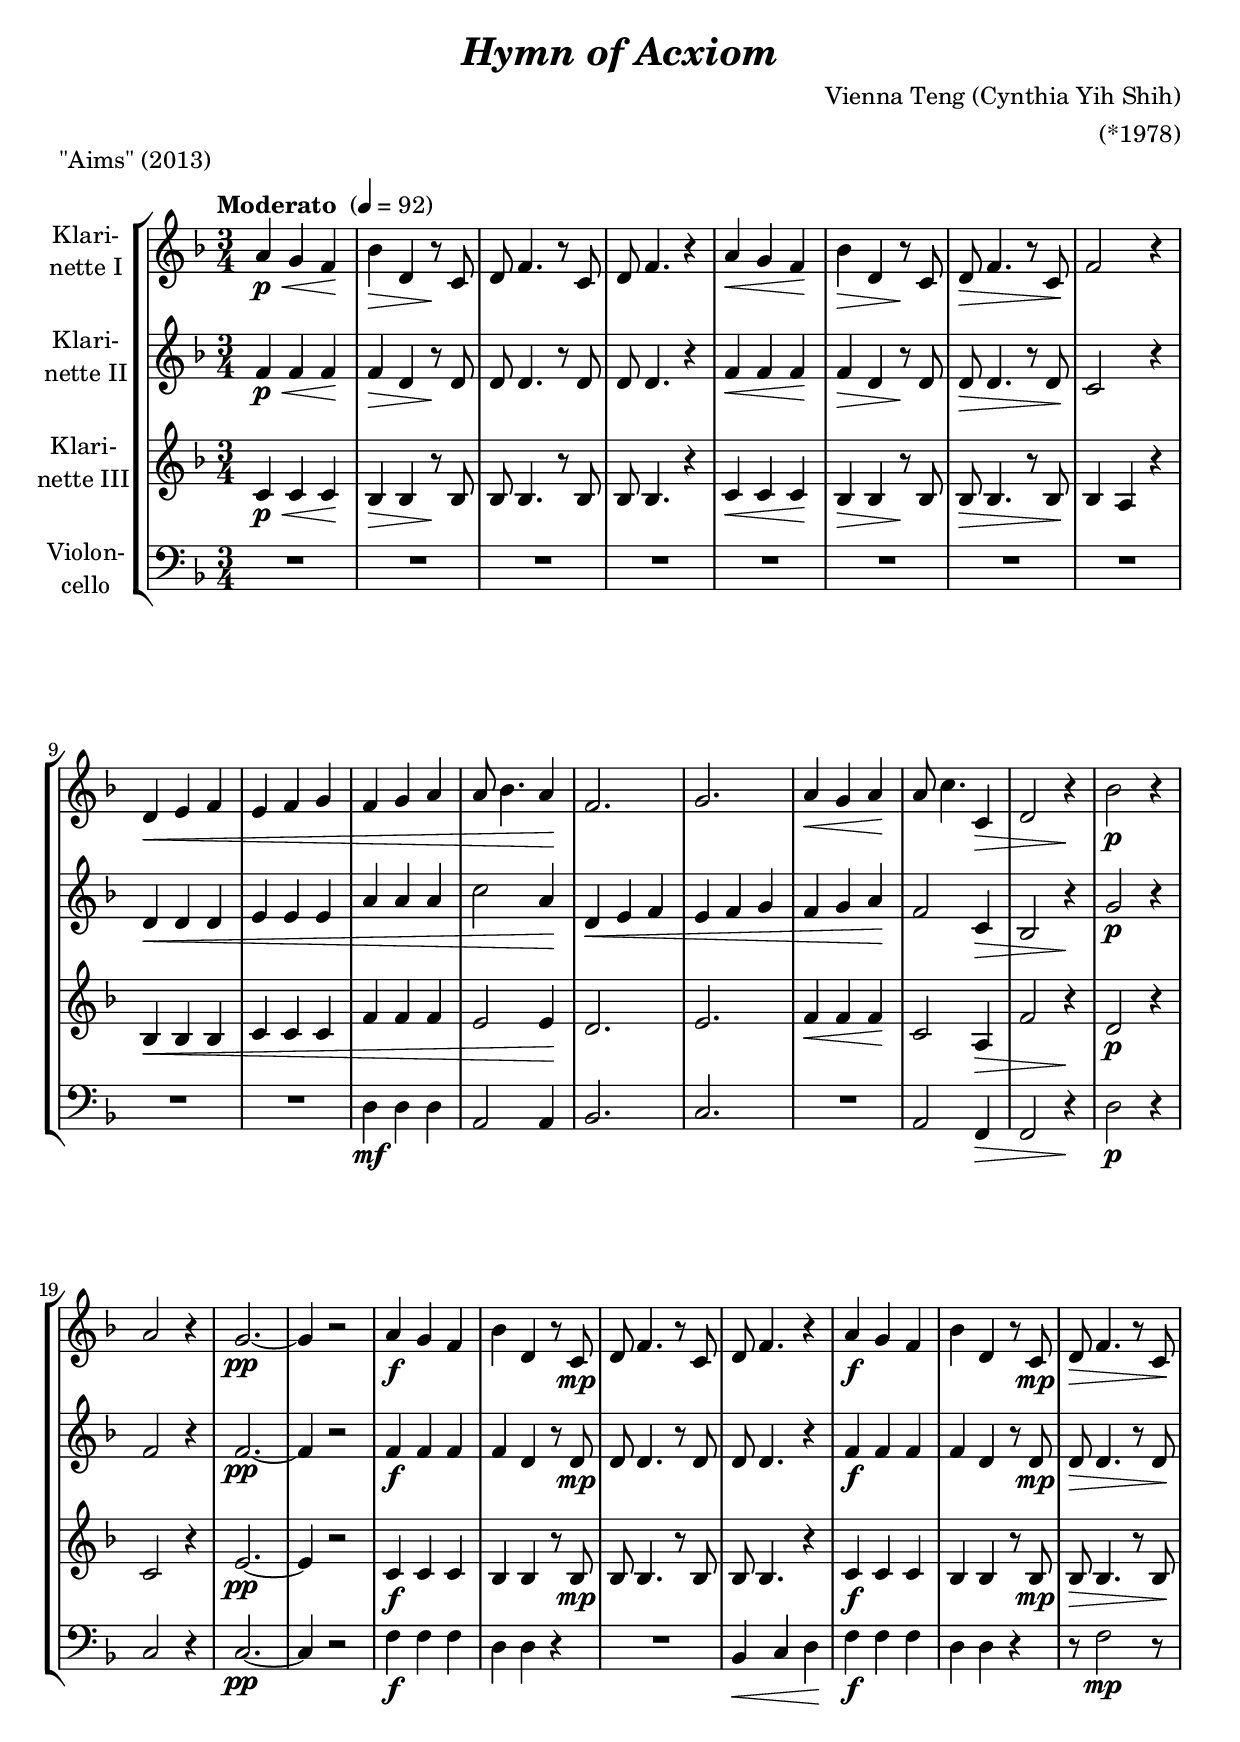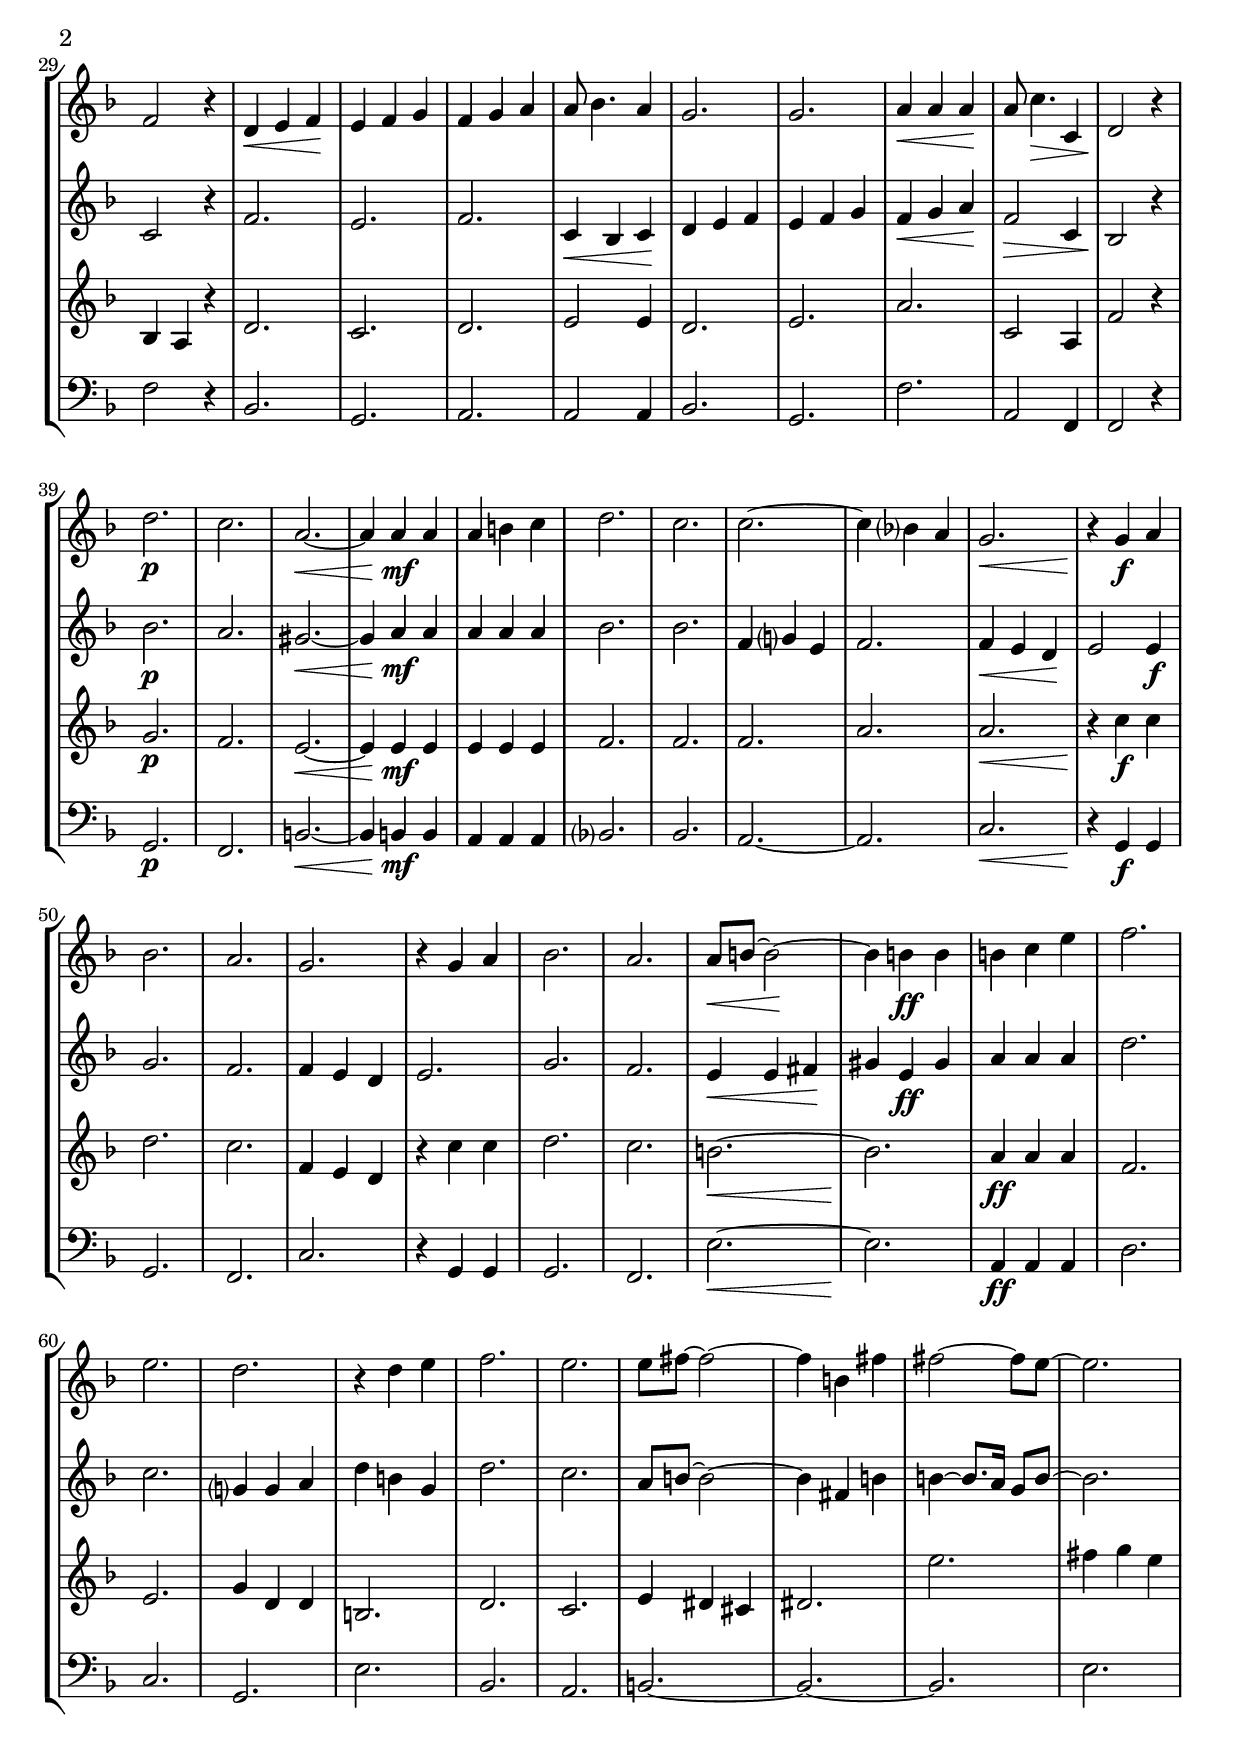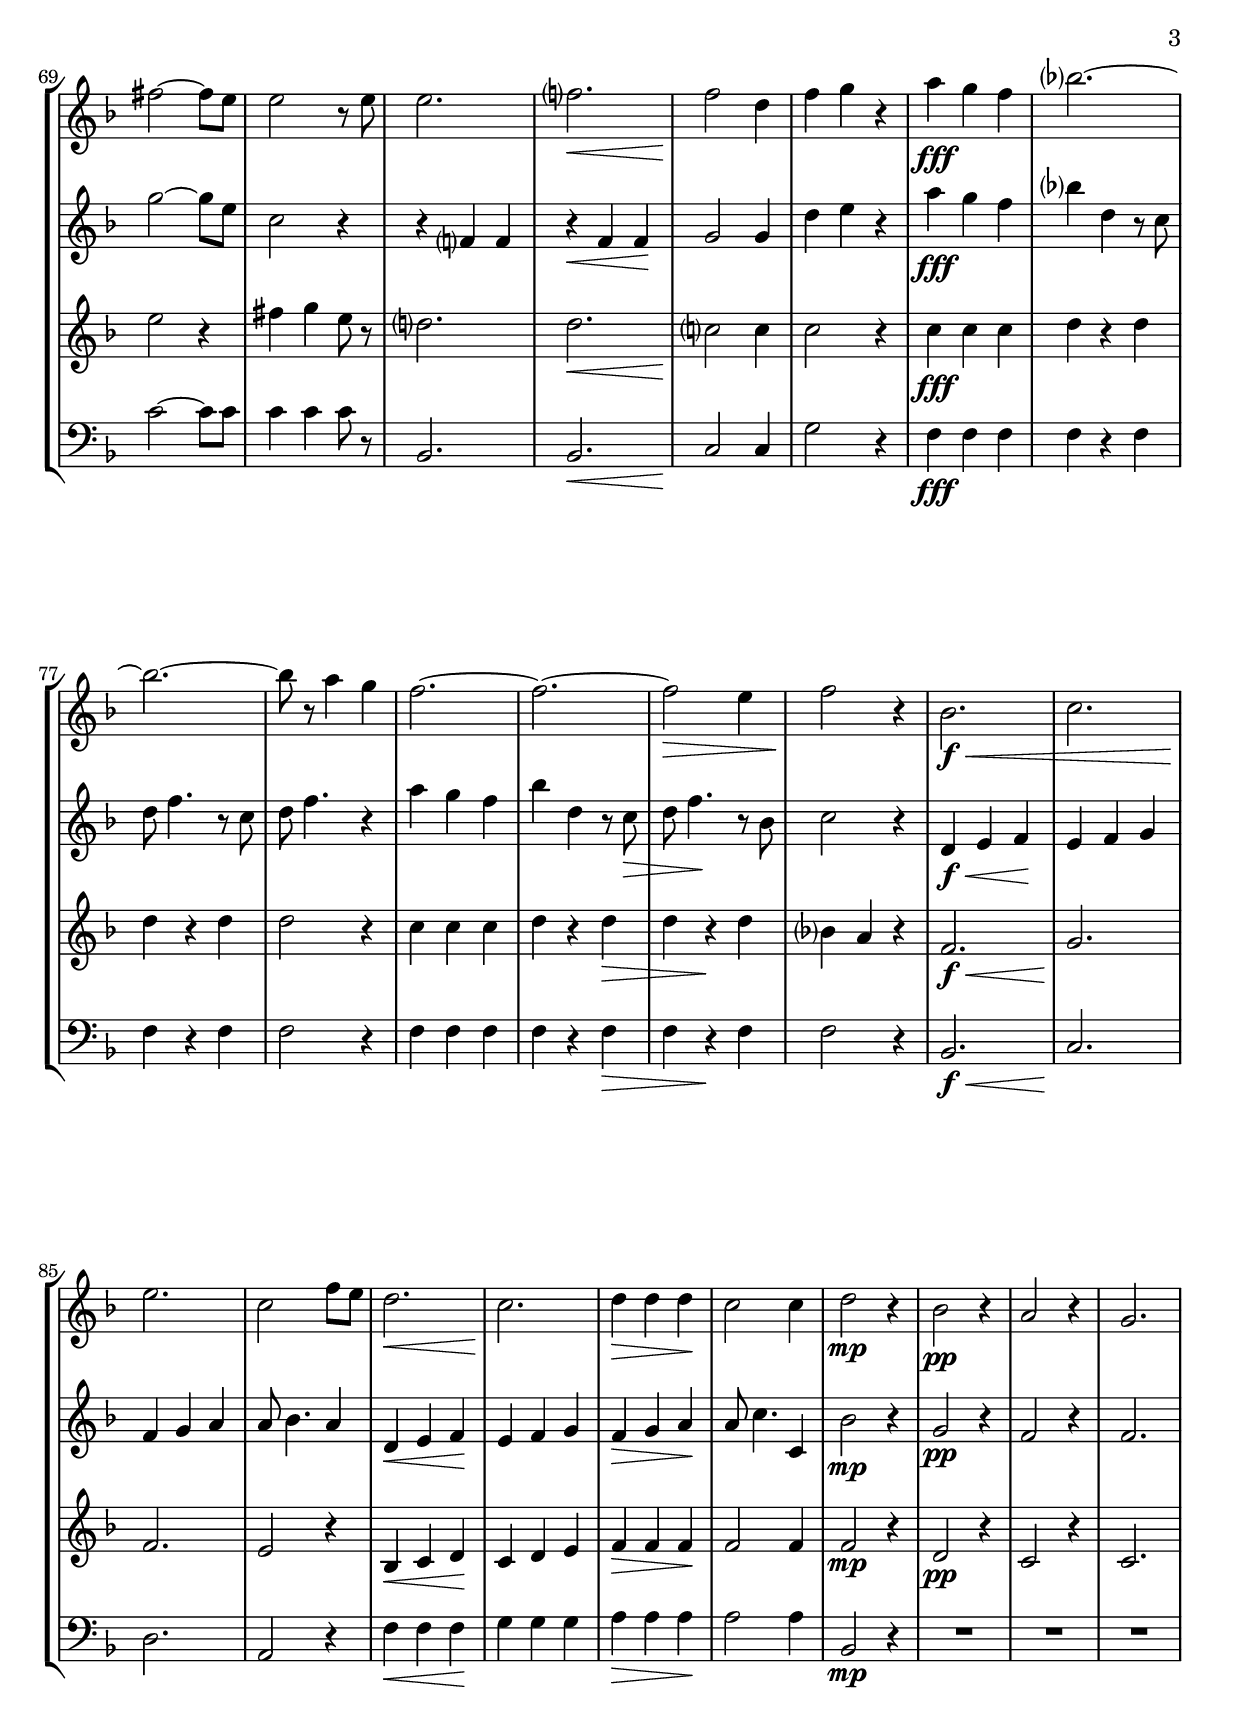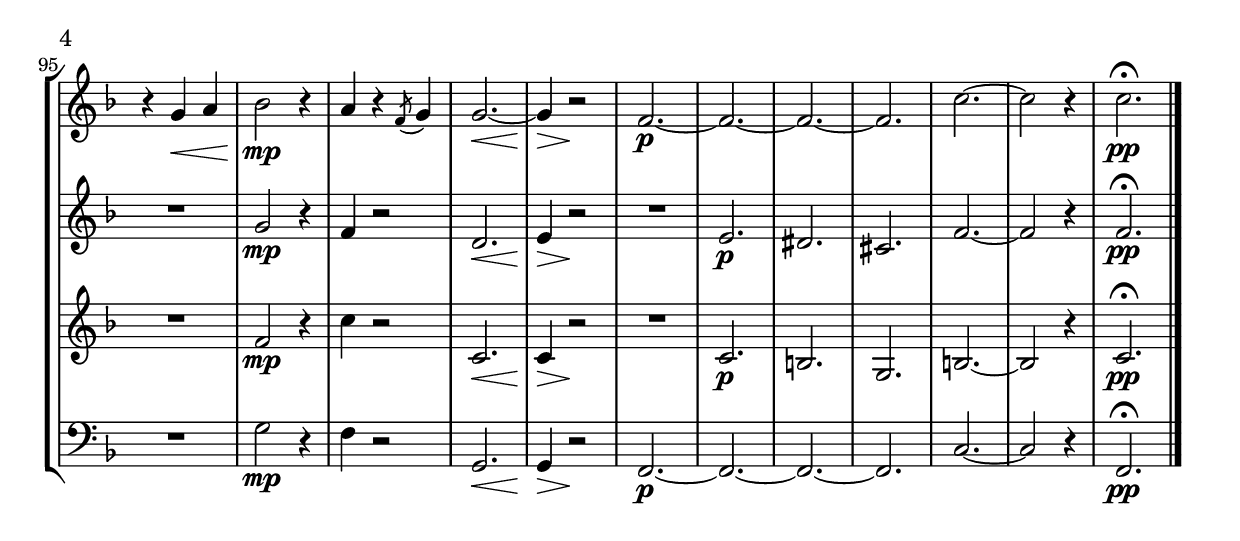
\version "2.18.2"
\include "deutsch.ly"
  
#(set-global-staff-size 21)

\header {
  title     = \markup \bold \italic "Hymn of Acxiom"
  composer  = "Vienna Teng (Cynthia Yih Shih)"
  arranger  = "(*1978)"
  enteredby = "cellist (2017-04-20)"
  piece     = "\"Aims\" (2013)"
}

voiceconsts = {
  \key f \major
  \time 3/4
  \clef "treble"
% \numericTimeSignature
  \compressFullBarRests
  % Set default beaming for all staves
  \set Timing.beamExceptions = #'()
  \set Timing.baseMoment     = #(ly:make-moment 1 4)
  \set Timing.beatStructure  = #'(1 1 1)
  \tempo "Moderato " 4=92
}

mifl = "flute"
mikl = "clarinet"
mist = "string ensemble 1"
%minstr = "accordion"
miba = "bassoon"
%miba = "electric bass (pick)"
%miba = "electric bass (finger)"
%milo = "drawbar organ"
milo = "harpsichord"

sest = \markup \italic "sempre staccato"

va = \relative c'' {
  \voiceconsts

  a4\p\< g f\!
  b\> d, r8\! c
  d f4. r8 c
  d f4. r4
  a\< g f\!
  b\> d, r8\! c
  d\> f4. r8 c\!
  f2 r4
  d\< e f
  
  e f g
  f g a
  a8 b4. a4\!
  f2.
  g
  a4\< g a\!
  a8 c4. c,4\>
  d2 r4\!
  b'2\p r4
  a2 r4
  g2.~\pp
  g4 r2

  a4\f g f
  b d, r8 c\mp
  d f4. r8 c
  d f4. r4
  a\f g f
  b d, r8 c\mp
  d8\> f4. r8 c\!
  f2 r4
  d\< e f\!

  e f g
  f g a
  a8 b4. a4
  g2.
  g
  a4\< a a\!
  a8 c4.\> c,4
  d2\! r4
  d'2.\p
  c
  a~\<
  a4 a\!\mf a

  a h c
  d2.
  c c~
  c4 b? a
  g2.\<
  r4\! g\f a
  b2.
  a
  g
  r4 g a
  b2.
  a

  a8\< h~ h2~\!
  h4 h\ff h
  h c e
  f2.
  e
  d
  r4 d e
  f2.
  e
  e8 fis~ fis2~
  fis4 h, fis'

  fis2~ fis8 e~
  e2.
  fis2~ fis8 e
  e2 r8 e
  e2.
  f?\<
  f2\! d4
  f g r
  a\fff g f
  b?2.~
  b~
  b8 r a4 g

  f2.~
  f~
  f2\> e4
  f2\! r4
  b,2.\f\<
  c
  e\!
  c2 f8 e
  d2.\<
  c\!
  d4\> d d\!
  c2 c4
  d2\mp r4
  b2\pp r4

  a2 r4
  g2.
  r4 g\< a
  b2\!\mp r4
  a r \acciaccatura f8 g4
  g2.~\<
  g4\!\> r2\!
  f2.~\p
  f~
  f~
  f
  c'~
  c2 r4
  c2.\fermata\pp \bar "|."
}

vb = \relative c' {
  \voiceconsts

  f4\p\< f f\!
  f\> d r8\! d
  d d4. r8 d
  d d4. r4
  f\< f f\!
  f\> d r8\! d
  d\> d4. r8 d\!
  c2 r4
  d\< d d
  
  e e e
  a a a
  c2 a4\!
  d,\< e f
  e f g
  f g a\!
  f2 c4\>
  b2 r4\!
  g'2\p r4
  f2 r4
  f2.~\pp
  f4 r2

  f4\f f f
  f d r8 d\mp
  d d4. r8 d
  d d4. r4
  f\f f f
  f d r8 d\mp
  d\> d4. r8 d\!
  c2 r4
  f2.
  e

  f
  c4\< b c\!
  d e f
  e f g
  f\< g a\!
  f2\> c4
  b2\! r4
  b'2.\p
  a
  gis~\<
  gis4 a\!\mf a
  a a a

  b2.
  b
  f4 g? e
  f2.
  f4\< e d\!
  e2 e4\f
  g2.
  f
  f4 e d
  e2.
  g
  f
  e4\< e fis\!

  gis e\ff gis
  a a a
  d2.
  c
  g?4 g a
  d h g
  d'2.
  c
  a8 h~ h2~
  h4 fis h

  h~ h8. a16 g8 h~
  h2.
  g'2~ g8 e
  c2 r4
  r f,? f
  r\< f f\!
  g2 g4
  d' e r
  a\fff g f
  b? d, r8 c

  d f4. r8 c
  d f4. r4
  a g f
  b d, r8 c\>
  d f4.\! r8 b,
  c2 r4
  d,\f\< e f\!
  e f g
  f g a
  a8 b4. a4

  d,\< e f\!
  e f g
  f\> g a\!
  a8 c4. c,4
  b'2\mp r4
  g2\pp r4
  f2 r4
  f2.
  R
  g2\mp r4
  f r2
  d2.\<
  e4\!\> r2\!

  R2.
  e\p
  dis
  cis
  f~
  f2 r4
  f2.\fermata\pp \bar "|."
}

vc = \relative c' {
  \voiceconsts

  c4\p\< c c\!
  b\> b r8\! b
  b b4. r8 b
  b b4. r4
  c\< c c\!
  b\> b r8\! b
  b\> b4. r8 b\!

  b4 a r
  b\< b b
  c c c
  f f f
  e2 e4\!
  d2.
  e
  f4\<f f\!
  c2 a4\>
  f'2 r4\!
  d2\p r4
  c2 r4
  e2.~\pp

  e4 r2
  c4\f c c
  b b r8 b\mp
  b b4. r8 b
  b b4. r4
  c\f c c
  b b r8 b\mp
  b\> b4. r8 b\!

  b4 a r
  d2.
  c
  d
  e2 e4
  d2.
  e
  a
  c,2 a4
  f'2 r4
  g2.\p
  f
  e~\<
  e4 e\!\mf e

  e e e
  f2.
  f
  f
  a
  a\<
  r4\! c\f c
  d2.
  c
  f,4 e d
  r c' c
  d2.
  c
  h~\<

  h\!
  a4\ff a a
  f2.
  e
  g4 d d
  h2.
  d
  c
  e4 dis cis
  dis2.
  e'
  fis4 g e
  e2 r4

  fis g e8 r
  d?2.
  d\<
  c?2\! c4
  c2 r4
  c\fff c c
  d r d
  d r d
  d2 r4
  c c c
  d r d\>
  d r\! d

  b? a r
  f2.\f\<
  g\!
  f
  e2 r4
  b\< c d\!
  c d e
  f\> f f\!
  f2 f4
  f2\mp r4
  d2\pp r4
  c2 r4
  c2.

  R
  f2\mp r4
  c' r2
  c,2.\<
  c4\!\> r2\!
  R2.
  c2.\p
  h
  g
  h~
  h2 r4
  c2.\fermata\pp \bar "|."
}

vd = \relative c {
  \voiceconsts
  \clef "bass"

  R2.*10
  d4\mf d d
  a2 a4
  b2.
  c
  R
  a2 f4\>
  f2 r4\!
  d'2\p r4
  c2 r4
  c2.~\pp
  c4 r2
  f4\f f f

  d d r
  R2.
  b4\< c d\!
  f\f f f
  d d r
  r8 f2\mp r8
  f2 r4
  b,2.
  g
  a
  a2 a4
  b2.
  g

  f'
  a,2 f4
  f2 r4
  g2.\p
  f
  h~\<
  h4 h\!\mf h
  a a a
  b?2.
  b
  a~
  a
  c\<
  r4\! g\f g

  g2.
  f
  c'
  r4 g g
  g2.
  f
  e'~\<
  e\!
  a,4\ff a a
  d2.
  c
  g
  e'
  b
  a

  h~
  h~
  h
  e
  c'2~ c8 c
  c4 c c8 r
  b,2.
  b\<
  c2\! c4
  g'2 r4
  f\fff f f
  f r f

  f r f
  f2 r4
  f f f
  f r f\>
  f r\! f
  f2 r4
  b,2.\f\<
  c\!
  d
  a2 r4
  f'\< f f\!
  g g g

  a\> a a\!
  a2 a4
  b,2\mp r4
  R2.*4
  g'2\mp r4
  f r2
  g,2.\<
  g4\!\> r2\!
  f2.~\p
  f~
  f~
  f
  c'~
  c2 r4
  f,2.\fermata\pp \bar "|."
}


music = \new StaffGroup <<
      \new Staff {
	\set Staff.midiInstrument = \mikl
	\set Staff.instrumentName = \markup \center-column { "Klari-" "nette I" }
	\transpose f f { \va }
      }

      \new Staff {
	\set Staff.midiInstrument = \mikl
	\set Staff.instrumentName = \markup \center-column { "Klari-" "nette II" }
	\transpose f f { \vb }
      }

      \new Staff {
	\set Staff.midiInstrument = \mikl
	\set Staff.instrumentName = \markup \center-column { "Klari-" "nette III" }
	\transpose f f { \vc }
      }

      \new Staff {
	\set Staff.midiInstrument = \miba
	\set Staff.instrumentName = \markup \center-column { "Violon-" "cello" }
	\transpose f f { \vd }
      }
>>

\book {
  \score {
    \music
    \layout {}
  }

  \score {
    \unfoldRepeats \music

    \midi {
      \context {
        \Score
      }
    }
  }
}
